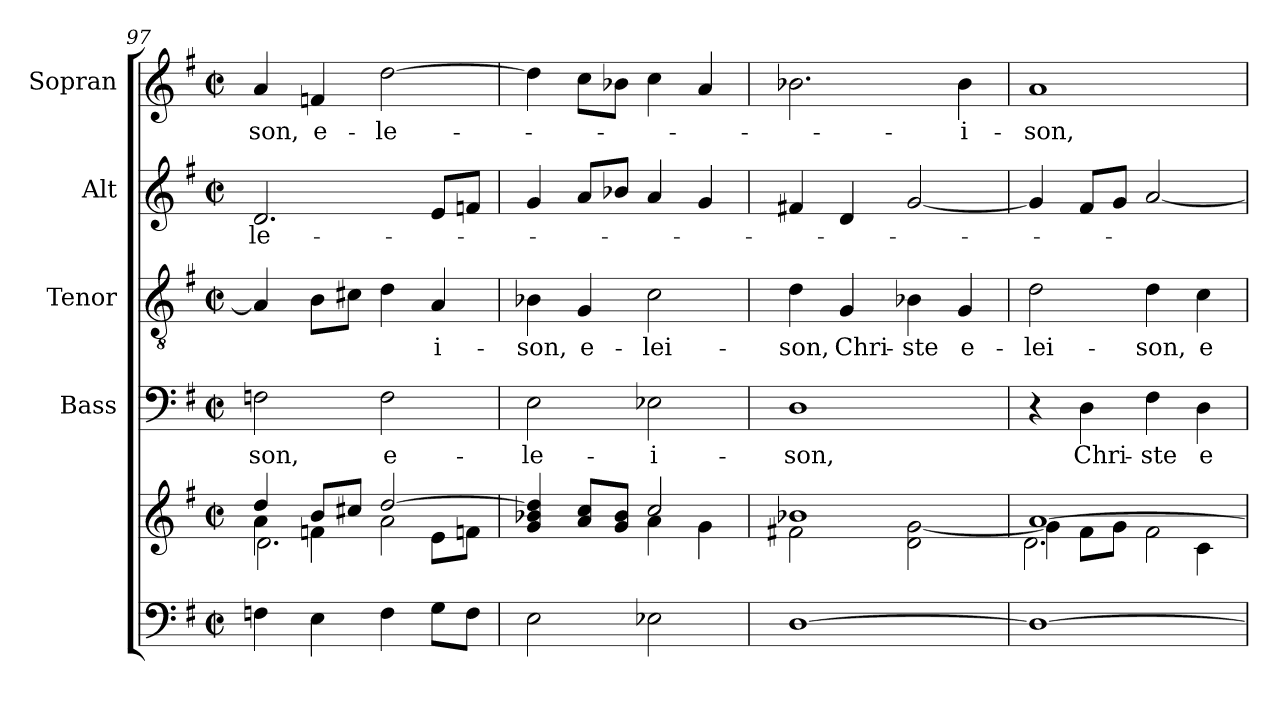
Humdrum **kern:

**kern	**kern	**kern	**text	**kern	**text	**kern	**text	**kern	**text
*part5	*part5	*part4	*part4	*part3	*part3	*part2	*part2	*part1	*part1
*staff6	*staff5	*staff4	*staff4	*staff3	*staff3	*staff2	*staff2	*staff1	*staff1
*	*	*I"Bass	*	*I"Tenor	*	*I"Alt	*	*I"Sopran	*
*	*	*I'B.	*	*I'T.	*	*I'A.	*	*I'S.	*
*clefF4	*clefG2	*clefF4	*	*clefGv2	*	*clefG2	*	*clefG2	*
*k[f#]	*k[f#]	*k[f#]	*	*k[f#]	*	*k[f#]	*	*k[f#]	*
*G:	*G:	*G:	*	*G:	*	*G:	*	*G:	*
*M2/2	*M2/2	*M2/2	*	*M2/2	*	*M2/2	*	*M2/2	*
*met(c|)	*met(c|)	*met(c|)	*	*met(c|)	*	*met(c|)	*	*met(c|)	*
=97	=97	=97	=97	=97	=97	=97	=97	=97	=97
*	*^	*	*	*	*	*	*	*	*
*	*	*^	*	*	*	*	*	*	*	*
!	!	!	!	!	!LO:LY:b	!	!	!	!LO:LY:b	!	!LO:LY:b
4Fn\	4dd/	4a\	2.d\	2Fn\	-son,	4A/]	.	2.d/	-le-	4a/	-son,
!	!	!	!	!	!	!	!	!	!	!	!LO:LY:b
4E\	8b/L	4fn\	.	.	.	8B\L	.	.	.	4fn/	e-
.	8cc#X/J	.	.	.	.	8c#X\J	.	.	.	.	.
!	!	!	!	!	!LO:LY:b	!	!	!	!	!	!LO:LY:b
4F\	[>2dd/	2a\	.	2F\	e-	4d\	.	.	.	[2dd\	-le-
!	!	!	!	!	!	!	!LO:LY:b	!	!	!	!
8G\L	.	.	8e\L	.	.	4A/	-i-	8e/L	.	.	.
8F\J	.	.	8fn\J	.	.	.	.	8fn/J	.	.	.
!!LO:LB:g=z
=98	=98	=98	=98	=98	=98	=98	=98	=98	=98	=98	=98
!	!	!	!	!	!LO:LY:b	!	!LO:LY:b	!	!	!	!
*	*	*v	*v	*	*	*	*	*	*	*	*
2E\	4g/ 4b-X/ 4dd/]	2ryy	2E\	-le-	4B-X\	-son,	4g/	.	4dd\]	.
!	!	!	!	!	!	!LO:LY:b	!	!	!	!
.	8a/ 8cc/L	.	.	.	4G/	e-	8a/L	.	8cc\L	.
.	8g/ 8b-/J	.	.	.	.	.	8b-X/J	.	8b-X\J	.
!	!	!	!	!LO:LY:b	!	!LO:LY:b	!	!	!	!
2E-X\	2cc/	4a\	2E-X\	-i-	2c\	-lei-	4a/	.	4cc\	.
.	.	4g\	.	.	.	.	4g/	.	4a/	.
=99	=99	=99	=99	=99	=99	=99	=99	=99	=99	=99
!	!	!	!	!LO:LY:b	!	!LO:LY:b	!	!	!	!
[1D	1b-X	2f#X\	1D	-son,	4d\	-son,	4f#X/	.	2.b-X\	.
!	!	!	!	!	!	!LO:LY:b	!	!	!	!
.	.	.	.	.	4G/	Chri-	4d/	.	.	.
!	!	!	!	!	!	!LO:LY:b	!	!	!	!
.	.	2d\ [<2g\	.	.	4B-X\	-ste	[2g/	.	.	.
!	!	!	!	!	!	!LO:LY:b	!	!	!	!LO:LY:b
.	.	.	.	.	4G/	e-	.	.	4b-\	-i-
=100	=100	=100	=100	=100	=100	=100	=100	=100	=100	=100
*	*	*^	*	*	*	*	*	*	*	*
!	!	!	!	!	!	!	!LO:LY:b	!	!	!	!LO:LY:b
1D_	[>1a	4g\]	2.d\	4r	.	2d\	-lei-	4g/]	.	1a	-son,
!	!	!	!	!	!LO:LY:b	!	!	!	!	!	!
.	.	8f#\L	.	4D\	Chri-	.	.	8f#/L	.	.	.
.	.	8g\J	.	.	.	.	.	8g/J	.	.	.
!	!	!	!	!	!LO:LY:b	!	!LO:LY:b	!	!	!	!
.	.	2f#\	.	4F#\	-ste	4d\	-son,	[2a/	.	.	.
!	!	!	!	!	!LO:LY:b	!	!LO:LY:b	!	!	!	!
.	.	.	4c\	4D\	e-	4c\	e-	.	.	.	.
*	*v	*v	*v	*	*	*	*	*	*	*	*
=	=	=	=	=	=	=	=	=	=
*-	*-	*-	*-	*-	*-	*-	*-	*-	*-
